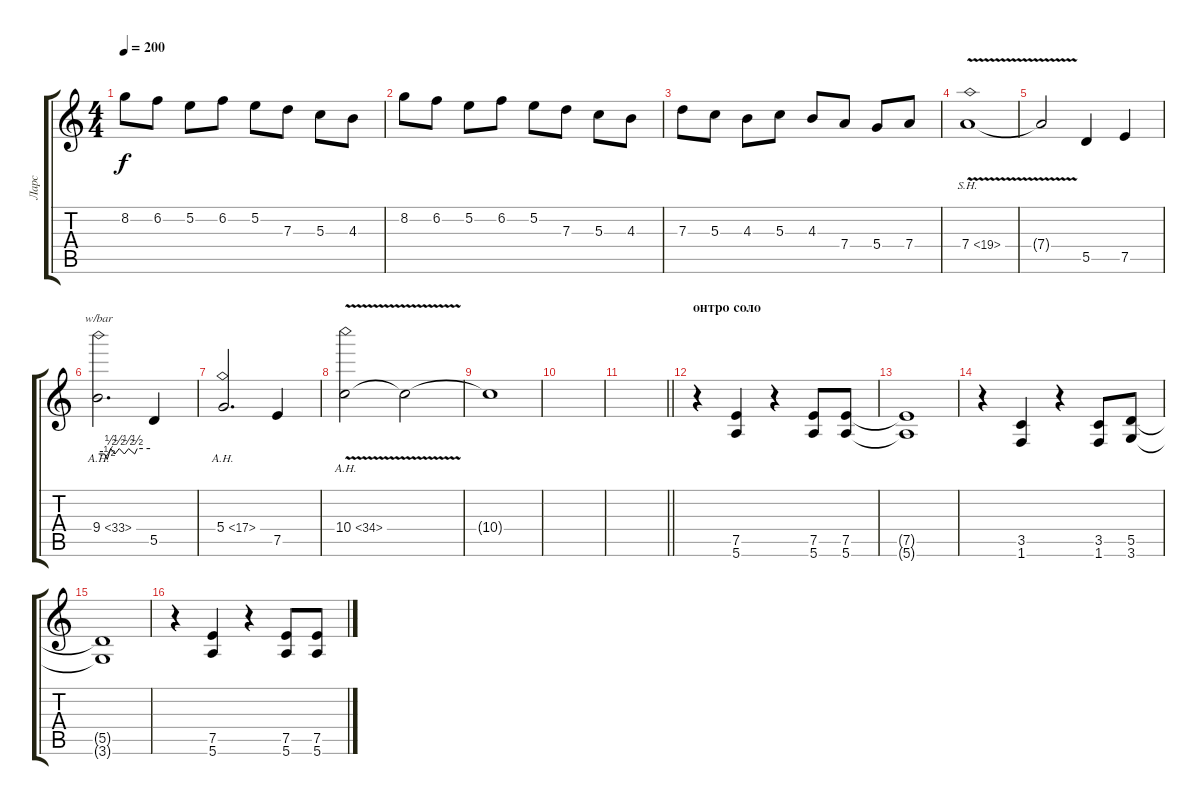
\track ("Ларс" "Ларс") {instrument distortionguitar}
\staff {score tabs}
\tuning (E4 B3 G3 D3 A2 E2) {hide}
\ts (4 4)
\tempo 200
\clef g2
\ks c
8.2.8{dy f} 6.2.8 5.2.8 6.2.8 5.2.8 7.3.8 5.3.8 4.3.8 |
8.2.8 6.2.8 5.2.8 6.2.8 5.2.8 7.3.8 5.3.8 4.3.8 |
7.3.8 5.3.8 4.3.8 5.3.8 4.3.8 7.4.8 5.4.8 7.4.8 |
7.4{sh 12 v}.1 |
7.4{t}.2 5.5.4 7.5.4 |
9.4{ah 24}.2{d tbe (custom default 0 0 7 0 10 -2 14 2 19 0 24 2 30 0 35 2 42 0 45 2 60 2)} 5.5.4 |
5.4{ah 12}.2{d} 7.5.4 |
10.4{ah 24 v}.2 10.4{t}.2 |
10.4{t}.1 |
|
\barLineRight lightlight
|
\section ("" "онтро соло")
r.4 (7.5 5.6).4 r.4 (7.5 5.6).8 (7.5 5.6).8 |
(7.5{t} 5.6{t}).1 |
r.4 (3.5 1.6).4 r.4 (3.5 1.6).8 (5.5 3.6).8 |
(5.5{t} 3.6{t}).1 |
r.4 (7.5 5.6).4 r.4 (7.5 5.6).8 (7.5 5.6).8
